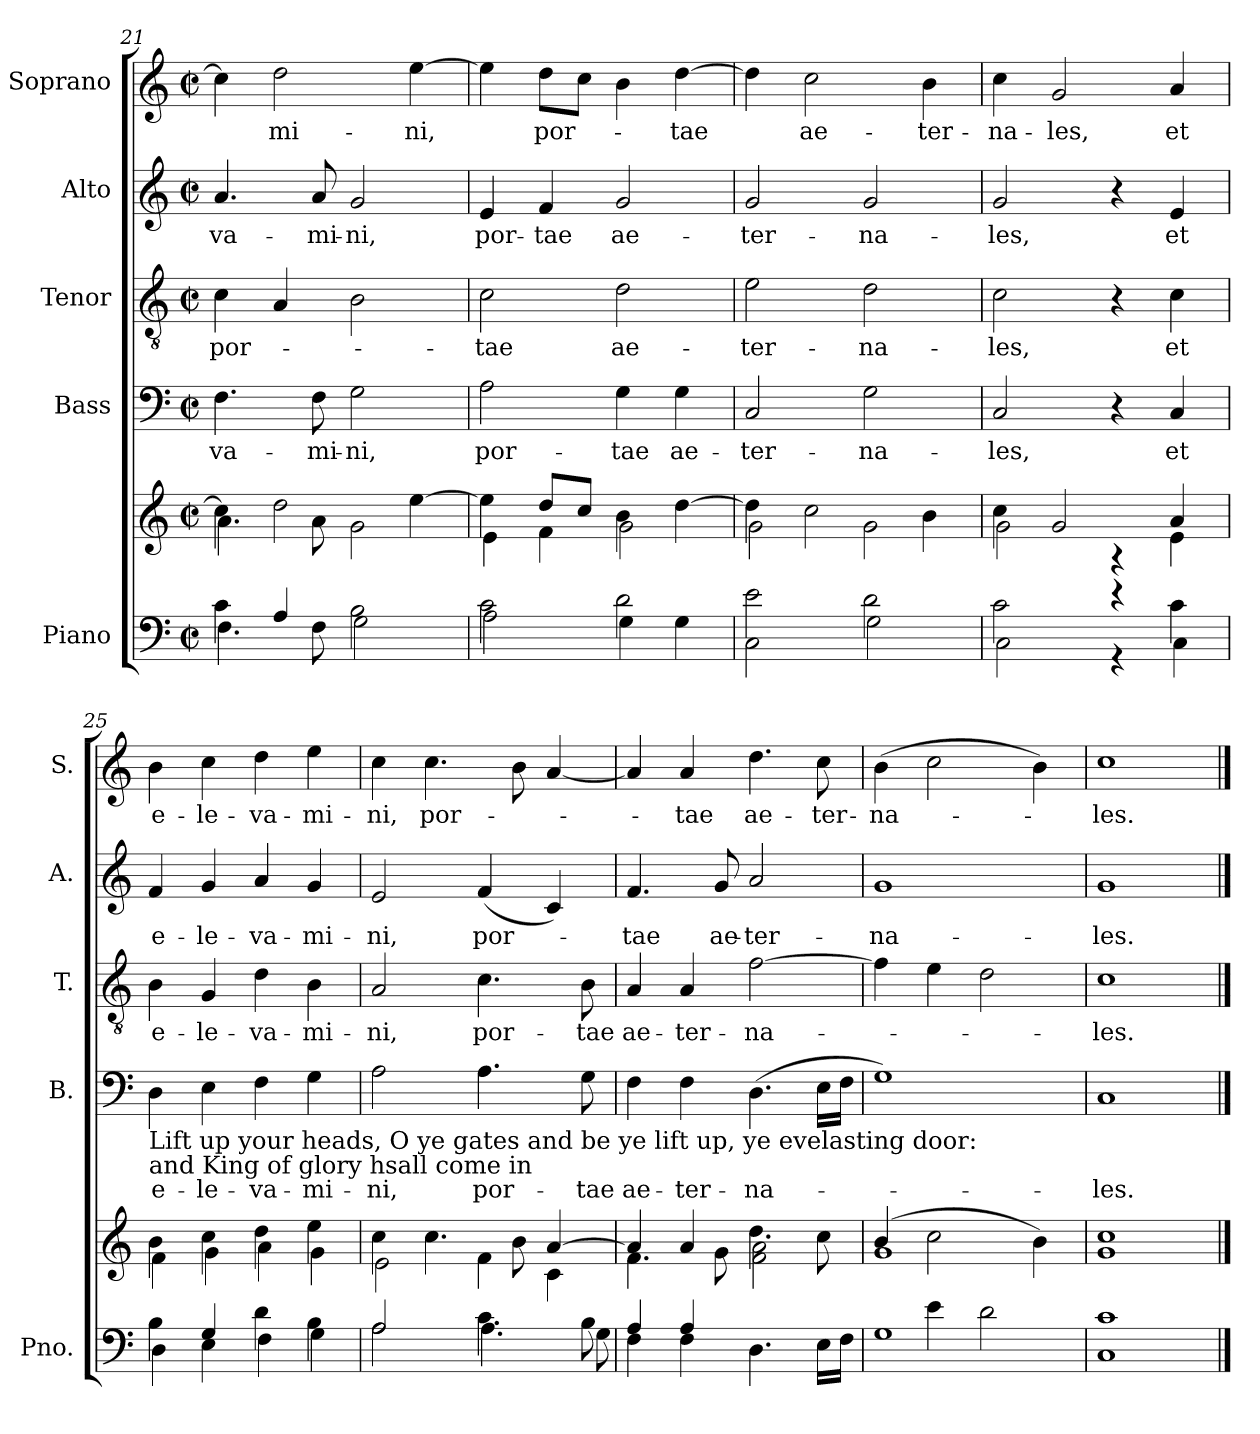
**kern	**kern	**kern	**text	**kern	**text	**kern	**text	**kern	**text
*part5	*part5	*part4	*part4	*part3	*part3	*part2	*part2	*part1	*part1
*staff6	*staff5	*staff4	*staff4	*staff3	*staff3	*staff2	*staff2	*staff1	*staff1
*I"Piano	*	*I"Bass	*	*I"Tenor	*	*I"Alto	*	*I"Soprano	*
*I'Pno.	*	*I'B.	*	*I'T.	*	*I'A.	*	*I'S.	*
!!LO:PB:g=z
*clefF4	*clefG2	*clefF4	*	*clefGv2	*	*clefG2	*	*clefG2	*
*k[]	*k[]	*k[]	*	*k[]	*	*k[]	*	*k[]	*
*M2/2	*M2/2	*M2/2	*	*M2/2	*	*M2/2	*	*M2/2	*
*met(c|)	*met(c|)	*met(c|)	*	*met(c|)	*	*met(c|)	*	*met(c|)	*
=21	=21	=21	=21	=21	=21	=21	=21	=21	=21
*^	*^	*	*	*	*	*	*	*	*
!	!	!	!	!	!LO:LY:b	!	!LO:LY:b	!	!LO:LY:b	!	!
4c\	4.F\	4cc\]	4.a\	4.F\	-va-	4c\	por-	4.a/	-va-	4cc\]	.
!	!	!	!	!	!	!	!	!	!	!	!LO:LY:b
4A/	.	2dd\	.	.	.	4A/	.	.	.	2dd\	-mi-
!	!	!	!	!	!LO:LY:b	!	!	!	!LO:LY:b	!	!
.	8F\	.	8a\	8F\	-mi-	.	.	8a/	-mi-	.	.
!	!	!	!	!	!LO:LY:b	!	!	!	!LO:LY:b	!	!
2B\	2G\	.	2g\	2G\	-ni,	2B\	.	2g/	-ni,	.	.
!	!	!	!	!	!	!	!	!	!	!	!LO:LY:b
.	.	[4ee\	.	.	.	.	.	.	.	[4ee\	-ni,
=22	=22	=22	=22	=22	=22	=22	=22	=22	=22	=22	=22
!	!	!	!	!	!LO:LY:b	!	!LO:LY:b	!	!LO:LY:b	!	!
2c\	2A\	4ee\]	4e\	2A\	por-	2c\	-tae	4e/	por-	4ee\]	.
!	!	!	!	!	!	!	!	!	!LO:LY:b	!	!LO:LY:b
.	.	8dd/L	4f\	.	.	.	.	4f/	-tae	8dd\L	por-
.	.	8cc/J	.	.	.	.	.	.	.	8cc\J	.
!	!	!	!	!	!LO:LY:b	!	!LO:LY:b	!	!LO:LY:b	!	!
2d\	4G\	4b\	2g\	4G\	-tae	2d\	ae-	2g/	ae-	4b\	.
!	!	!	!	!	!LO:LY:b	!	!	!	!	!	!LO:LY:b
.	4G\	[4dd\	.	4G\	ae-	.	.	.	.	[4dd\	-tae
=23	=23	=23	=23	=23	=23	=23	=23	=23	=23	=23	=23
!	!	!	!	!	!LO:LY:b	!	!LO:LY:b	!	!LO:LY:b	!	!
2e\	2C\	4dd\]	2g\	2C/	-ter-	2e\	-ter-	2g/	-ter-	4dd\]	.
!	!	!	!	!	!	!	!	!	!	!	!LO:LY:b
.	.	2cc\	.	.	.	.	.	.	.	2cc\	ae-
!	!	!	!	!	!LO:LY:b	!	!LO:LY:b	!	!LO:LY:b	!	!
2d\	2G\	.	2g\	2G\	-na-	2d\	-na-	2g/	-na-	.	.
!	!	!	!	!	!	!	!	!	!	!	!LO:LY:b
.	.	4b\	.	.	.	.	.	.	.	4b\	-ter-
=24	=24	=24	=24	=24	=24	=24	=24	=24	=24	=24	=24
!	!	!	!	!	!LO:LY:b	!	!LO:LY:b	!	!LO:LY:b	!	!LO:LY:b
2c\	2C\	4cc\	2g\	2C/	-les,	2c\	-les,	2g/	-les,	4cc\	-na-
!	!	!	!	!	!	!	!	!	!	!	!LO:LY:b
.	.	2g/	.	.	.	.	.	.	.	2g/	-les,
4r	4r	.	4r	4r	.	4r	.	4r	.	.	.
!	!	!	!	!	!LO:LY:b	!	!LO:LY:b	!	!LO:LY:b	!	!LO:LY:b
4c\	4C\	4a/	4e\	4C/	et	4c\	et	4e/	et	4a/	et
!!LO:LB:g=z
=25	=25	=25	=25	=25	=25	=25	=25	=25	=25	=25	=25
!	!	!	!	!LO:TX:b:t=Lift up your heads, O ye gates and be ye lift up, ye evelasting door&colon;	!	!	!	!	!	!	!
!	!	!	!	!LO:TX:b:t=and King of glory hsall come in	!	!	!	!	!	!	!
!	!	!	!	!	!LO:LY:b	!	!LO:LY:b	!	!LO:LY:b	!	!LO:LY:b
4B\	4D\	4b\	4f\	4D\	e-	4B\	e-	4f/	e-	4b\	e-
!	!	!	!	!	!LO:LY:b	!	!LO:LY:b	!	!LO:LY:b	!	!LO:LY:b
4G/	4E\	4cc\	4g\	4E\	-le-	4G/	-le-	4g/	-le-	4cc\	-le-
!	!	!	!	!	!LO:LY:b	!	!LO:LY:b	!	!LO:LY:b	!	!LO:LY:b
4d\	4F\	4dd\	4a\	4F\	-va-	4d\	-va-	4a/	-va-	4dd\	-va-
!	!	!	!	!	!LO:LY:b	!	!LO:LY:b	!	!LO:LY:b	!	!LO:LY:b
4B\	4G\	4ee\	4g\	4G\	-mi-	4B\	-mi-	4g/	-mi-	4ee\	-mi-
=26	=26	=26	=26	=26	=26	=26	=26	=26	=26	=26	=26
!	!	!	!	!	!LO:LY:b	!	!LO:LY:b	!	!LO:LY:b	!	!LO:LY:b
2A/	2A\	4cc\	2e\	2A\	-ni,	2A/	-ni,	2e/	-ni,	4cc\	-ni,
!	!	!	!	!	!	!	!	!	!	!	!LO:LY:b
.	.	4.cc\	.	.	.	.	.	.	.	4.cc\	por-
!	!	!	!	!	!LO:LY:b	!	!LO:LY:b	!	!LO:LY:b	!	!
4.c\	4.A\	.	4f\	4.A\	por-	4.c\	por-	(<4f/	por-	.	.
.	.	8b\	.	.	.	.	.	.	.	8b\	.
.	.	[4a/	4c\	.	.	.	.	4c/)	.	[4a/	.
!	!	!	!	!	!LO:LY:b	!	!LO:LY:b	!	!	!	!
8B\	8G\	.	.	8G\	-tae	8B\	-tae	.	.	.	.
=27	=27	=27	=27	=27	=27	=27	=27	=27	=27	=27	=27
!	!	!	!	!	!LO:LY:b	!	!LO:LY:b	!	!LO:LY:b	!	!
4A/	4F\	4a/]	4.f\	4F\	ae-	4A/	ae-	4.f/	-tae	4a/]	.
!	!	!	!	!	!LO:LY:b	!	!LO:LY:b	!	!	!	!LO:LY:b
4A/	4F\	4a/	.	4F\	-ter-	4A/	-ter-	.	.	4a/	-tae
!	!	!	!	!	!	!	!	!	!LO:LY:b	!	!
.	.	.	8g\	.	.	.	.	8g/	ae-	.	.
!	!	!	!	!	!LO:LY:b	!	!LO:LY:b	!	!LO:LY:b	!	!LO:LY:b
2ryy	4.D\	4.dd\	2f\ 2a\	(>4.D\	-na-	[2f\	-na-	2a/	-ter-	4.dd\	ae-
!	!	!	!	!	!	!	!	!	!	!	!LO:LY:b
.	16E\LL	8cc\	.	16E\LL	.	.	.	.	.	8cc\	-ter-
.	16F\JJ	.	.	16F\JJ	.	.	.	.	.	.	.
=28	=28	=28	=28	=28	=28	=28	=28	=28	=28	=28	=28
!	!	!	!	!	!	!	!	!	!LO:LY:b	!	!LO:LY:b
4ryy	1G	(>4b/	1g	1G)	.	4f\]	.	1g	-na-	(>4b\	-na-
4e\	.	2cc\	.	.	.	4e\	.	.	.	2cc\	.
2d\	.	.	.	.	.	2d\	.	.	.	.	.
.	.	4b\)	.	.	.	.	.	.	.	4b\)	.
=29	=29	=29	=29	=29	=29	=29	=29	=29	=29	=29	=29
!	!	!	!	!	!LO:LY:b	!	!LO:LY:b	!	!LO:LY:b	!	!LO:LY:b
1c	1C	1cc	1g	1C	-les.	1c	-les.	1g	-les.	1cc	-les.
*v	*v	*	*	*	*	*	*	*	*	*	*
*	*v	*v	*	*	*	*	*	*	*	*
==	==	==	==	==	==	==	==	==	==
*-	*-	*-	*-	*-	*-	*-	*-	*-	*-
